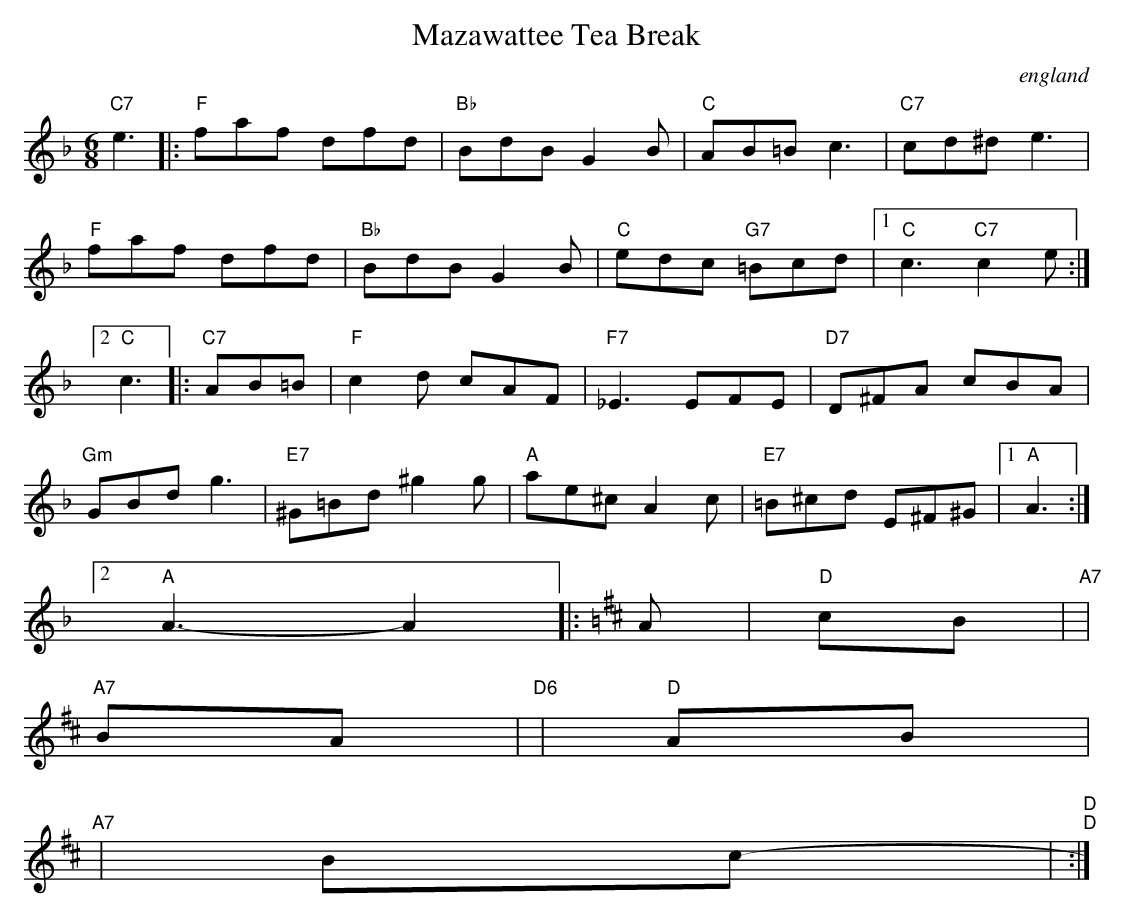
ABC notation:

X:1
T:Mazawattee Tea Break
O:england
M:6/8
K:F
"C7"e3 |:"F"faf dfd|"Bb"BdB G2B|"C"AB=B c3|"C7"cd^d e3|
"F"faf dfd|"Bb"BdB G2B|"C"edc "G7"=Bcd| [1"C"c3 "C7"c2e:|
[2"C"c3 |:"C7"AB=B |"F"c2d cAF|"F7"_E3 EFE|"D7"D^FA cBA|
"Gm"GBd g3|"E7"^G=Bd ^g2g|"A"ae^c A2c|"E7"=B^cd E^F^G| [1"A"A3 :|
[2"A"A3 -A2|:\
K:D
A|"D"+F2A2d2++F A d ++FAd+cB|"A7"+G2A2c2++G A c ++G3A3c3+|
"A7"+G2A2c2++G A c ++GAc+BA|"D6"+F2A2B2++F A B ++F3A3B3+|\
"D"+F2A2B2++F A B ++FAB+AB|
"A7"+G2A2c2++G A c ++G3A3c3+|+G2A2c2++G A c ++GAc+Bc|\
"D"+F3 A3 d3 +-"D"+F2A2d2+:|
